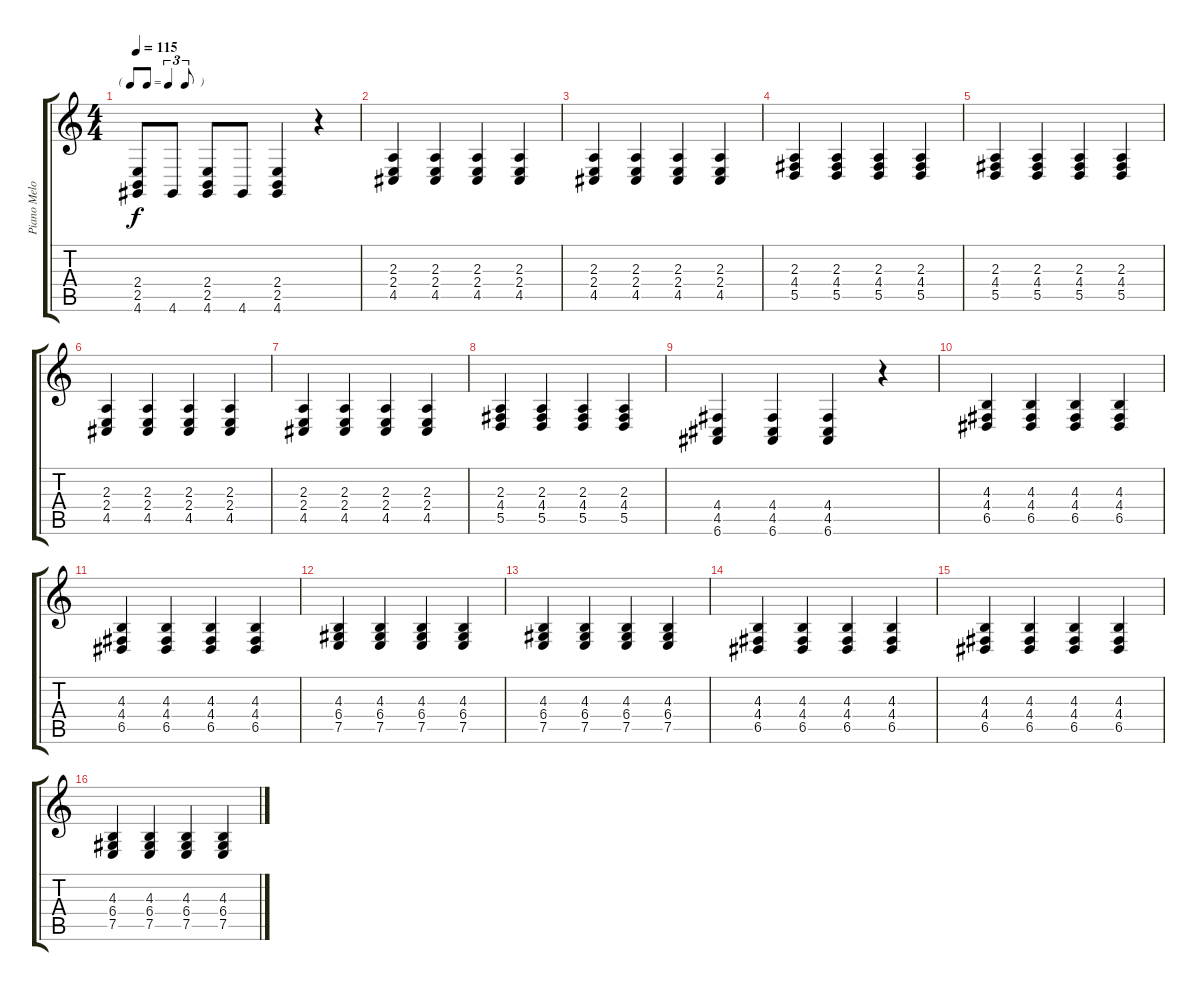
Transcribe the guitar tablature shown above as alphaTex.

\track ("Piano Melody" "Piano Melo") {instrument acousticgrandpiano}
\staff {score tabs}
\tuning (E4 B3 G3 D3 A2 E2) {hide}
\ts (4 4)
\tf triplet8th
\tempo 115
\clef g2
\ks c
(2.4 2.5 4.6).8{dy f} 4.6.8 (2.4 2.5 4.6).8 4.6.8 (2.4 2.5 4.6).4 r.4 |
(2.3 2.4 4.5).4 (2.3 2.4 4.5).4 (2.3 2.4 4.5).4 (2.3 2.4 4.5).4 |
(2.3 2.4 4.5).4 (2.3 2.4 4.5).4 (2.3 2.4 4.5).4 (2.3 2.4 4.5).4 |
(2.3 4.4 5.5).4 (2.3 4.4 5.5).4 (2.3 4.4 5.5).4 (2.3 4.4 5.5).4 |
(2.3 4.4 5.5).4 (2.3 4.4 5.5).4 (2.3 4.4 5.5).4 (2.3 4.4 5.5).4 |
(2.3 2.4 4.5).4 (2.3 2.4 4.5).4 (2.3 2.4 4.5).4 (2.3 2.4 4.5).4 |
(2.3 2.4 4.5).4 (2.3 2.4 4.5).4 (2.3 2.4 4.5).4 (2.3 2.4 4.5).4 |
(2.3 4.4 5.5).4 (2.3 4.4 5.5).4 (2.3 4.4 5.5).4 (2.3 4.4 5.5).4 |
(4.4 4.5 6.6).4 (4.4 4.5 6.6).4 (4.4 4.5 6.6).4 r.4 |
(4.3 4.4 6.5).4 (4.3 4.4 6.5).4 (4.3 4.4 6.5).4 (4.3 4.4 6.5).4 |
(4.3 4.4 6.5).4 (4.3 4.4 6.5).4 (4.3 4.4 6.5).4 (4.3 4.4 6.5).4 |
(4.3 6.4 7.5).4 (4.3 6.4 7.5).4 (4.3 6.4 7.5).4 (4.3 6.4 7.5).4 |
(4.3 6.4 7.5).4 (4.3 6.4 7.5).4 (4.3 6.4 7.5).4 (4.3 6.4 7.5).4 |
(4.3 4.4 6.5).4 (4.3 4.4 6.5).4 (4.3 4.4 6.5).4 (4.3 4.4 6.5).4 |
(4.3 4.4 6.5).4 (4.3 4.4 6.5).4 (4.3 4.4 6.5).4 (4.3 4.4 6.5).4 |
(4.3 6.4 7.5).4 (4.3 6.4 7.5).4 (4.3 6.4 7.5).4 (4.3 6.4 7.5).4
